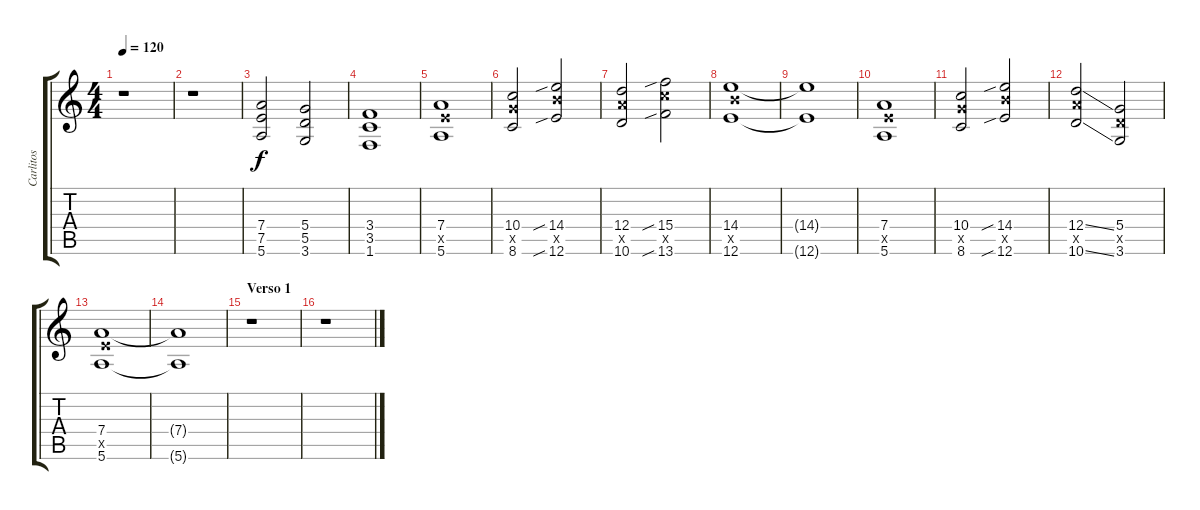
\track ("Carlitos" "Carlitos") {instrument distortionguitar}
\staff {score tabs}
\tuning (E4 B3 G3 D3 A2 E2) {hide}
\ts (4 4)
\tempo 120
\clef g2
\ks c
r.1{dy f} |
r.1 |
(7.4 7.5 5.6).2 (5.4 5.5 3.6).2 |
(3.4 3.5 1.6).1 |
(7.4 7.5{x} 5.6).1 |
(10.4 10.5{x} 8.6).2 (14.4{sib} 14.5{x} 12.6{sib}).2 |
(12.4 12.5{x} 10.6).2 (15.4{sib} 15.5{x} 13.6{sib}).2 |
(14.4 14.5{x} 12.6).1 |
(14.4{t} 12.6{t}).1 |
(7.4 7.5{x} 5.6).1 |
(10.4 10.5{x} 8.6).2 (14.4{sib} 14.5{x} 12.6{sib}).2 |
(12.4{ss} 12.5{x} 10.6{ss}).2 (5.4 5.5{x} 3.6).2 |
(7.4 7.5{x} 5.6).1 |
(7.4{t} 5.6{t}).1 |
\section ("" "Verso 1")
r.1 |
r.1
